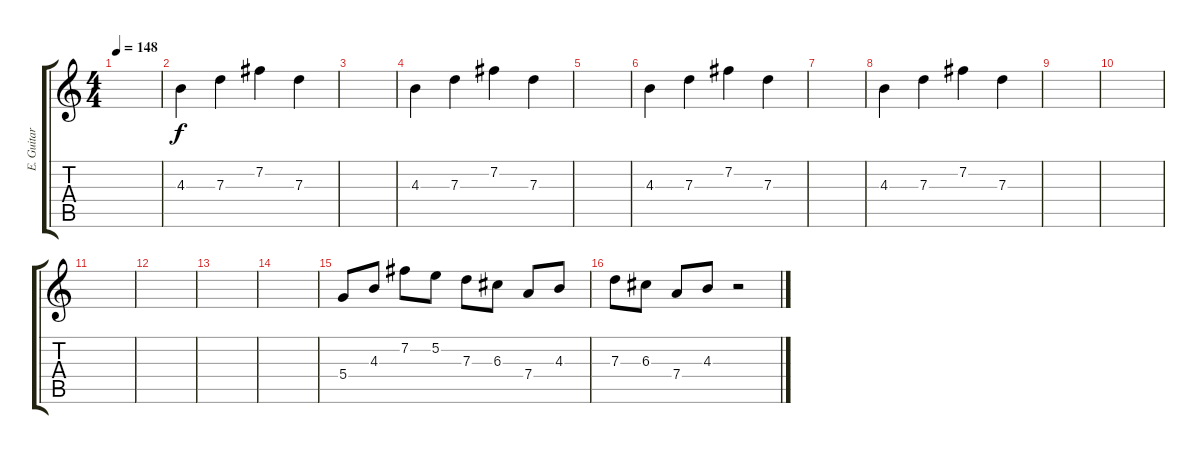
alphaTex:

\track ("E. Guitar" "E. Guitar") {instrument overdrivenguitar}
\staff {score tabs}
\tuning (E4 B3 G3 D3 A2 E2) {hide}
\ts (4 4)
\tempo 148
\clef g2
\ks c
|
4.3.4 7.3.4 7.2.4 7.3.4 |
|
4.3.4 7.3.4 7.2.4 7.3.4 |
|
4.3.4 7.3.4 7.2.4 7.3.4 |
|
4.3.4 7.3.4 7.2.4 7.3.4 |
|
|
|
|
|
|
5.4.8 4.3.8 7.2.8 5.2.8 7.3.8 6.3.8 7.4.8 4.3.8 |
7.3.8 6.3.8 7.4.8 4.3.8 r.2
